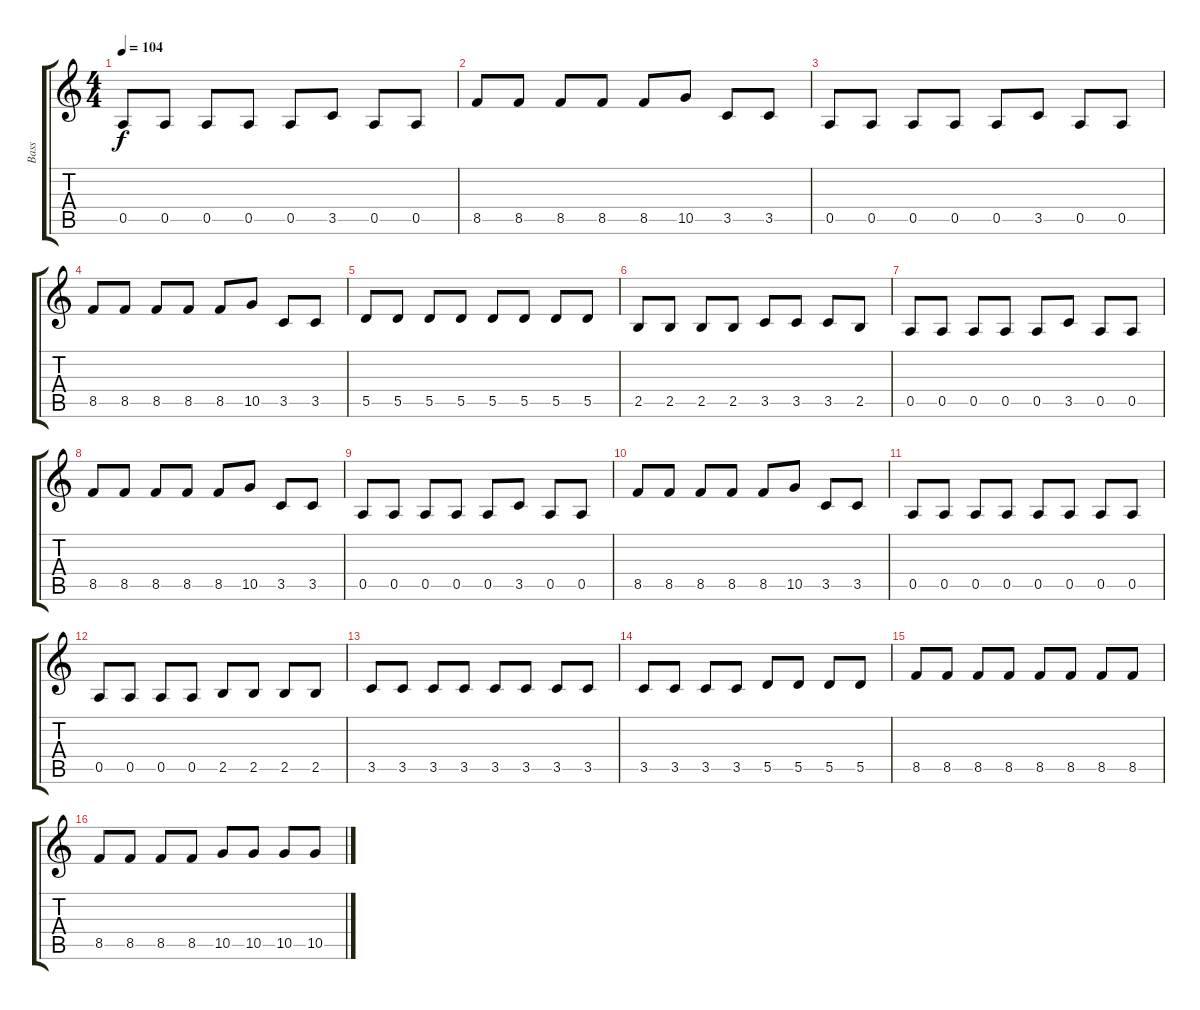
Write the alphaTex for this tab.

\track ("Bass" "Bass") {instrument electricbasspick}
\staff {score tabs}
\tuning (E4 B3 G3 D3 A2 E2) {hide}
\ts (4 4)
\tempo 104
\clef g2
\ks c
0.5.8{dy f} 0.5.8 0.5.8 0.5.8 0.5.8 3.5.8 0.5.8 0.5.8 |
8.5.8 8.5.8 8.5.8 8.5.8 8.5.8 10.5.8 3.5.8 3.5.8 |
0.5.8 0.5.8 0.5.8 0.5.8 0.5.8 3.5.8 0.5.8 0.5.8 |
8.5.8 8.5.8 8.5.8 8.5.8 8.5.8 10.5.8 3.5.8 3.5.8 |
5.5.8 5.5.8 5.5.8 5.5.8 5.5.8 5.5.8 5.5.8 5.5.8 |
2.5.8 2.5.8 2.5.8 2.5.8 3.5.8 3.5.8 3.5.8 2.5.8 |
0.5.8 0.5.8 0.5.8 0.5.8 0.5.8 3.5.8 0.5.8 0.5.8 |
8.5.8 8.5.8 8.5.8 8.5.8 8.5.8 10.5.8 3.5.8 3.5.8 |
0.5.8 0.5.8 0.5.8 0.5.8 0.5.8 3.5.8 0.5.8 0.5.8 |
8.5.8 8.5.8 8.5.8 8.5.8 8.5.8 10.5.8 3.5.8 3.5.8 |
0.5.8 0.5.8 0.5.8 0.5.8 0.5.8 0.5.8 0.5.8 0.5.8 |
0.5.8 0.5.8 0.5.8 0.5.8 2.5.8 2.5.8 2.5.8 2.5.8 |
3.5.8 3.5.8 3.5.8 3.5.8 3.5.8 3.5.8 3.5.8 3.5.8 |
3.5.8 3.5.8 3.5.8 3.5.8 5.5.8 5.5.8 5.5.8 5.5.8 |
8.5.8 8.5.8 8.5.8 8.5.8 8.5.8 8.5.8 8.5.8 8.5.8 |
8.5.8 8.5.8 8.5.8 8.5.8 10.5.8 10.5.8 10.5.8 10.5.8
